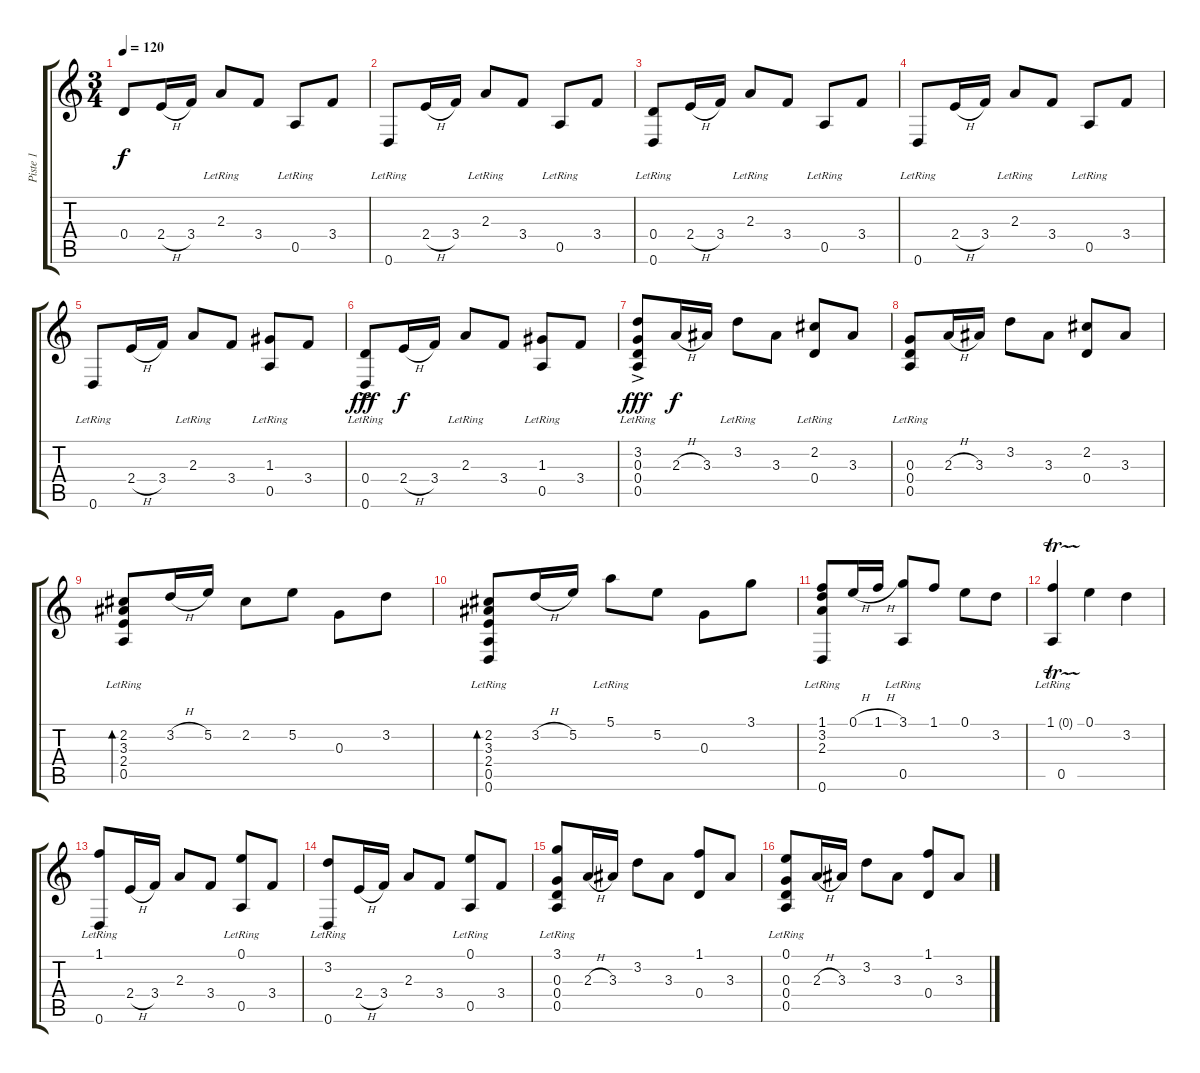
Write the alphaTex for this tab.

\track ("Piste 1" "Piste 1") {instrument acousticguitarnylon}
\staff {score tabs}
\tuning (E4 B3 G3 D3 A2 D2) {hide}
\ts (3 4)
\tempo 120
\clef g2
\ks c
0.4.8{dy f} 2.4{h}.16 3.4.16 2.3{lr}.8 3.4.8 0.5{lr}.8 3.4.8 |
0.6{lr}.8 2.4{h}.16 3.4.16 2.3{lr}.8 3.4.8 0.5{lr}.8 3.4.8 |
(0.4 0.6{lr}).8 2.4{h}.16 3.4.16 2.3{lr}.8 3.4.8 0.5{lr}.8 3.4.8 |
0.6{lr}.8 2.4{h}.16 3.4.16 2.3{lr}.8 3.4.8 0.5{lr}.8 3.4.8 |
0.6{lr}.8 2.4{h}.16 3.4.16 2.3{lr}.8 3.4.8 (1.3{lr} 0.5{lr}).8 3.4.8 |
(0.4{ac} 0.6{lr}).8{dy fff} 2.4{h}.16{dy f} 3.4.16 2.3{lr}.8 3.4.8 (1.3{lr} 0.5{lr}).8 3.4.8 |
(3.2{ac lr} 0.3 0.4{lr} 0.5{lr}).8{dy fff} 2.3{h}.16{dy f} 3.3.16 3.2{lr}.8 3.3.8 (2.2{lr} 0.4).8 3.3.8 |
(0.3 0.4{lr} 0.5{lr}).8 2.3{h}.16 3.3.16 3.2.8 3.3.8 (2.2 0.4).8 3.3.8 |
(2.2 3.3{lr} 2.4{lr} 0.5{lr}).8{bd 480} 3.2{h}.16 5.2.16 2.2.8 5.2.8 0.3.8 3.2.8 |
(2.2 3.3{lr} 2.4{lr} 0.5{lr} 0.6{lr}).8{bd 480} 3.2{h}.16 5.2.16 5.1{lr}.8 5.2.8 0.3.8 3.1.8 |
(1.1 3.2{lr} 2.3{lr} 0.6{lr}).8 0.1{h}.16 1.1{h}.16 (3.1 0.5{lr}).8 1.1.8 0.1.8 3.2.8 |
(1.1{tr (0 32)} 0.5{lr}).4 0.1.4 3.2.4 |
(1.1{lr} 0.6{lr}).8 2.4{h}.16 3.4.16 2.3.8 3.4.8 (0.1 0.5{lr}).8 3.4.8 |
(3.2{lr} 0.6{lr}).8 2.4{h}.16 3.4.16 2.3.8 3.4.8 (0.1 0.5{lr}).8 3.4.8 |
(3.1{lr} 0.3 0.4{lr} 0.5{lr}).8 2.3{h}.16 3.3.16 3.2.8 3.3.8 (1.1 0.4).8 3.3.8 |
(0.1{lr} 0.3 0.4{lr} 0.5{lr}).8 2.3{h}.16 3.3.16 3.2.8 3.3.8 (1.1 0.4).8 3.3.8
